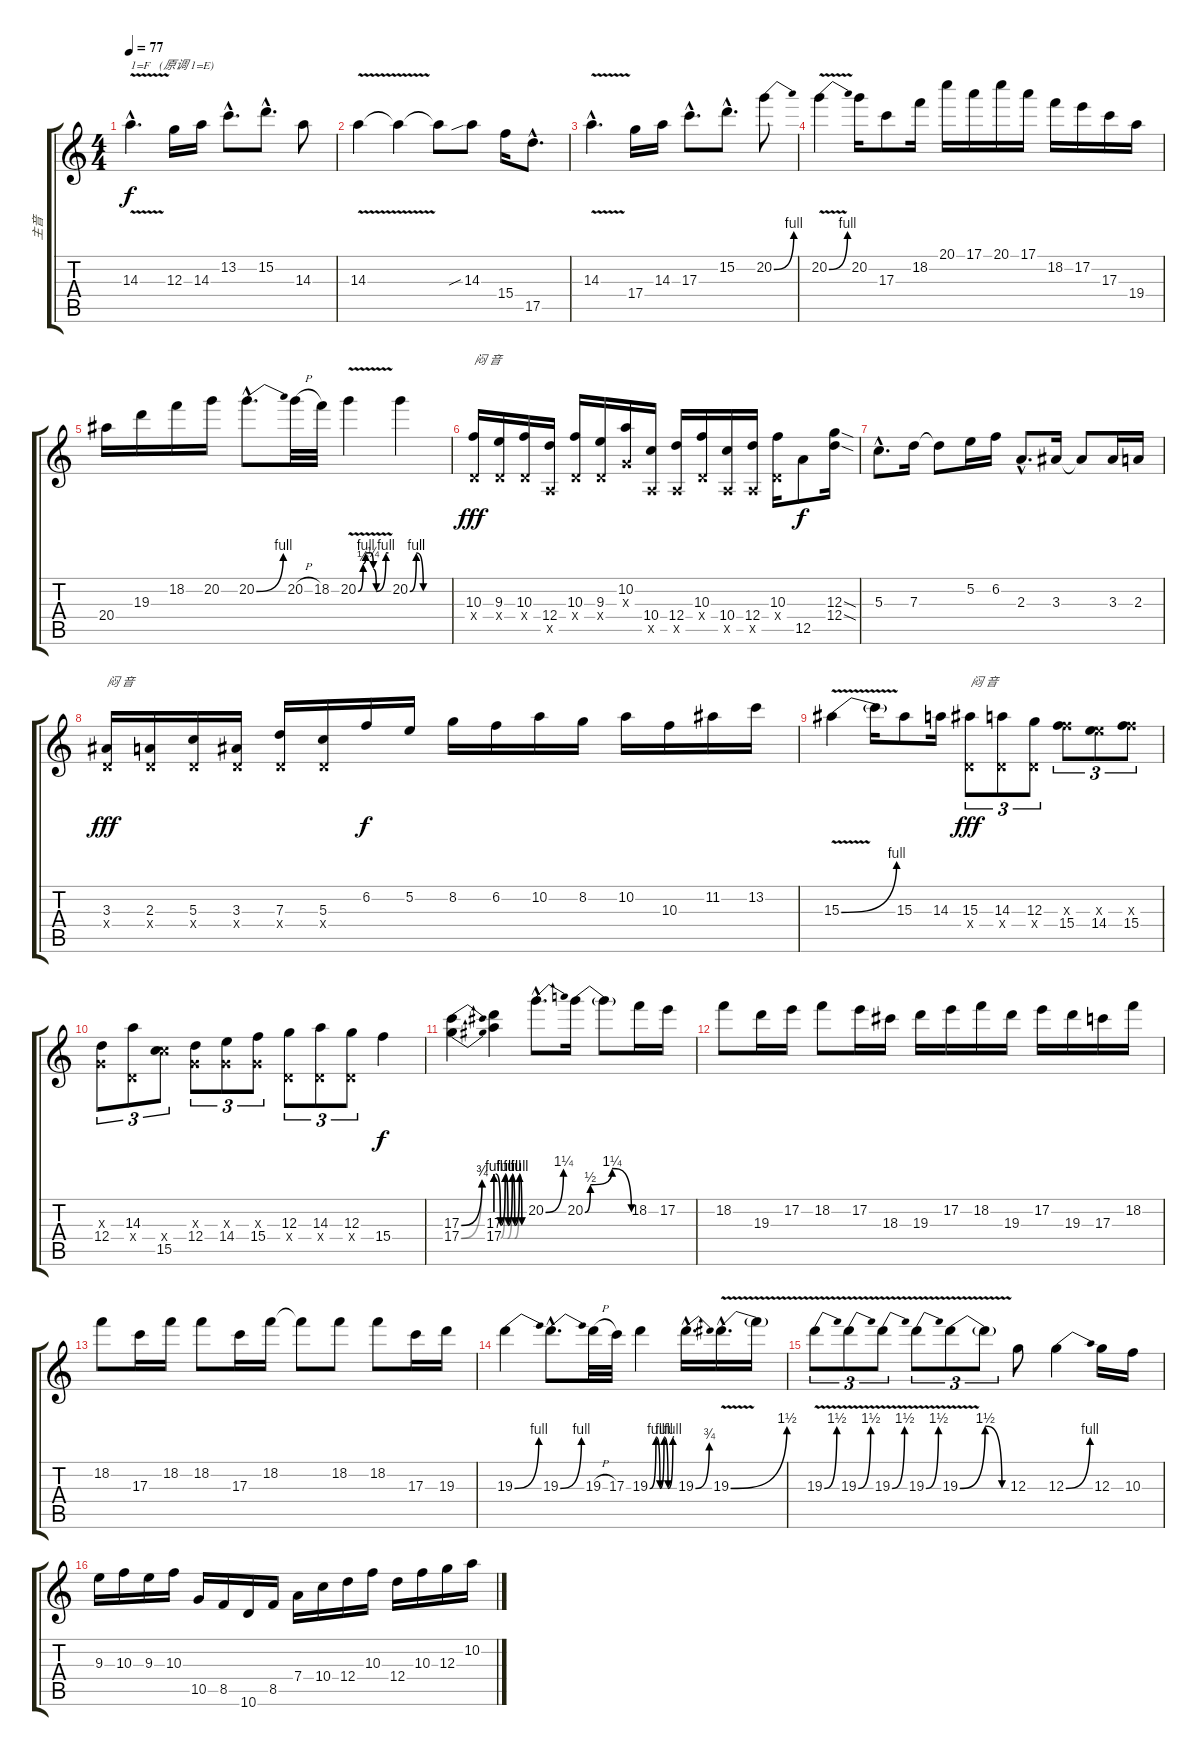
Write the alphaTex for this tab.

\track ("主音" "主音") {instrument overdrivenguitar}
\staff {score tabs}
\tuning (E4 B3 G3 D3 A2 E2) {hide}
\ts (4 4)
\tempo 77
\clef g2
\ks c
14.3{v hac}.4{d txt "1=F   (原调 1=E)" dy f instrument overdrivenguitar} 12.3.16 14.3.16 13.2{hac}.8{d} 15.2{hac}.8{d} 14.3.8 |
14.3{v}.4 14.3{t}.4 14.3{t}.8 14.3{sib}.8 15.4.16 17.5{hac}.8{d} |
14.3{v hac}.4{d} 17.4.16 14.3.16 17.3{hac}.8{d} 15.2{hac}.8{d} 20.2{be (bend 0 0 60 4)}.8 |
20.2{be (bend 0 0 60 4) v}.4 20.2.16 17.3.8 18.2.16 20.1.16 17.1.16 20.1.16 17.1.16 18.2.16 17.2.16 17.3.16 19.4.16 |
20.4.16 19.3.16 18.2.16 20.2.16 20.2{be (bend 0 0 60 4) hac}.8{d} 20.2{h}.32 18.2.32 20.2{be (custom 0 0 10 2 15 4 20 4 24 4 30 1 36 0 55 4 60 4) v}.4 20.2{be (custom 0 0 10 4 21 0 60 0)}.4 |
(10.3 0.4{x}).16{txt "闷 音" dy fff} (9.3 0.4{x}).16 (10.3 0.4{x}).16 (12.4 0.5{x}).16 (10.3 0.4{x}).16 (9.3 0.4{x}).16 (10.2 0.3{x}).16 (10.4 0.5{x}).16 (12.4 0.5{x}).16 (10.3 0.4{x}).16 (10.4 0.5{x}).16 (12.4 0.5{x}).16 (10.3 0.4{x}).16 12.5.8{dy f} (12.3{sod} 12.4{sod}).16 |
5.3{hac}.8{d} 7.3.16 7.3{t}.8 5.2.16 6.2.16 2.3{hac}.8{d} 3.3.16 3.3{t}.8 3.3.16 2.3.16 |
(3.3 0.4{x}).16{txt "闷 音" dy fff} (2.3 0.4{x}).16 (5.3 0.4{x}).16 (3.3 0.4{x}).16 (7.3 0.4{x}).16 (5.3 0.4{x}).16 6.2.16{dy f} 5.2.16 8.2.16 6.2.16 10.2.16 8.2.16 10.2.16 10.3.16 11.2.16 13.2.16 |
15.3{be (bend 0 0 60 4) v}.4 15.3{t}.16 15.3.8 14.3.16 (15.3 0.4{x}).8{tu (3 2) txt "闷 音" dy fff} (14.3 0.4{x}).8{tu (3 2)} (12.3 0.4{x}).8{tu (3 2)} (10.3{x} 15.4).8{tu (3 2)} (9.3{x} 14.4).8{tu (3 2)} (10.3{x} 15.4).8{tu (3 2)} |
(0.3{x} 12.4).8{tu (3 2)} (14.3 0.4{x}).8{tu (3 2)} (10.4{x} 15.5).8{tu (3 2)} (0.3{x} 12.4).8{tu (3 2)} (0.3{x} 14.4).8{tu (3 2)} (0.3{x} 15.4).8{tu (3 2)} (12.3 0.4{x}).8{tu (3 2)} (14.3 0.4{x}).8{tu (3 2)} (12.3 0.4{x}).8{tu (3 2)} 15.4.4{dy f} |
(17.3{be (bend 0 0 60 3)} 17.4{be (bend 0 0 60 3)}).4 (17.3{be (custom 0 4 10 0 20 4 26 0 35 4 40 0 50 4 55 0 60 0)} 17.4{be (custom 0 4 10 0 20 4 25 0 35 4 40 0 50 4 55 0 60 0)}).4 20.2{be (bend 0 0 60 5) hac}.8{d} 20.2{be (custom 0 0 7 2 35 5 60 0)}.16 20.2{t}.8 18.2.16 17.2.16 |
18.2.8 19.3.16 17.2.16 18.2.8 17.2.16 18.3.16 19.3.16 17.2.16 18.2.16 19.3.16 17.2.16 19.3.16 17.3.16 18.2.16 |
18.2.8 17.3.16 18.2.16 18.2.8 17.3.16 18.2.16 18.2{t}.8 18.2.8 18.2.8 17.3.16 19.3.16 |
19.3{be (bend 0 0 60 4)}.4 19.3{be (bend 0 0 60 4) hac}.8{d} 19.3{h}.32 17.3.32 19.3{be (custom 0 0 15 4 25 0 35 4 45 0 57 4 60 4)}.4 19.3{be (bend 0 0 60 3) hac}.16{d} 19.3{be (bend 0 0 60 6) v hac}.16{d} 19.3{t}.16 |
19.3{be (bend 0 0 60 6) v}.8{tu (3 2)} 19.3{be (bend 0 0 60 6) v}.8{tu (3 2)} 19.3{be (bend 0 0 60 6) v}.8{tu (3 2)} 19.3{be (bend 0 0 60 6) v}.8{tu (3 2)} 19.3{be (custom 0 0 30 6 50 0 60 0) v}.8{tu (3 2)} 19.3{t}.8{tu (3 2)} 12.3.8 12.3{be (bend 0 0 60 4)}.4 12.3.16 10.3.16 |
9.3.16 10.3.16 9.3.16 10.3.16 10.5.16 8.5.16 10.6.16 8.5.16 7.4.16 10.4.16 12.4.16 10.3.16 12.4.16 10.3.16 12.3.16 10.2.16
